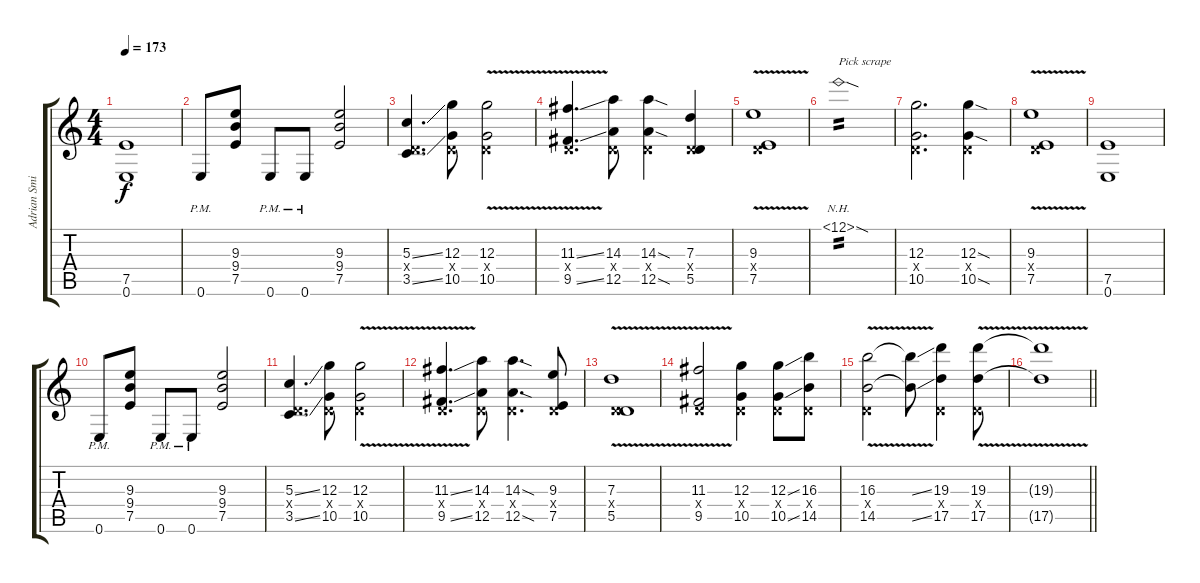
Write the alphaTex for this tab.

\track ("Adrian Smith" "Adrian Smi") {instrument overdrivenguitar}
\staff {score tabs}
\tuning (E4 B3 G3 D3 A2 E2) {hide}
\ts (4 4)
\tempo 173
\clef g2
\ks c
(7.5 0.6).1{dy f} |
0.6{pm}.8 (9.3 9.4 7.5).8 0.6{pm}.8 0.6{pm}.8 (9.3 9.4 7.5).2 |
(5.3{ss} 0.4{x} 3.5{ss}).4{d} (12.3 0.4{x} 10.5).8 (12.3{v} 0.4{x} 10.5{v}).2 |
(11.3{v ss} 0.4{x} 9.5{v ss}).4{d} (14.3 0.4{x} 12.5).8 (14.3{sod} 0.4{x} 12.5{sod}).4 (7.3 0.4{x} 5.5).4 |
(9.3{v} 0.4{x} 7.5{v}).1 |
12.1{nh sod}.1{txt "Pick scrape" tp 2} |
(12.3 0.4{x} 10.5).2{d} (12.3{sod} 0.4{x} 10.5{sod}).4 |
(9.3{v} 0.4{x} 7.5{v}).1 |
(7.5 0.6).1 |
0.6{pm}.8 (9.3 9.4 7.5).8 0.6{pm}.8 0.6{pm}.8 (9.3 9.4 7.5).2 |
(5.3{ss} 0.4{x} 3.5{ss}).4{d} (12.3 0.4{x} 10.5).8 (12.3{v} 0.4{x} 10.5{v}).2 |
(11.3{v ss} 0.4{x} 9.5{v ss}).4{d} (14.3 0.4{x} 12.5).8 (14.3{sod} 0.4{x} 12.5{sod}).4{d} (9.3 0.4{x} 7.5).8 |
(7.3{v} 0.4{x} 5.5{v}).1 |
(11.3{v} 0.4{x} 9.5{v}).2 (12.3 0.4{x} 10.5).4 (12.3{ss} 0.4{x} 10.5{ss}).8 (16.3 0.4{x} 14.5).8 |
(16.3{v} 0.4{x} 14.5{v}).2 (16.3{ss t} 14.5{ss t}).8 (19.3 0.4{x} 17.5).4 (19.3{v} 0.4{x} 17.5{v}).8 |
\barLineRight lightlight
(19.3{t} 17.5{t}).1
